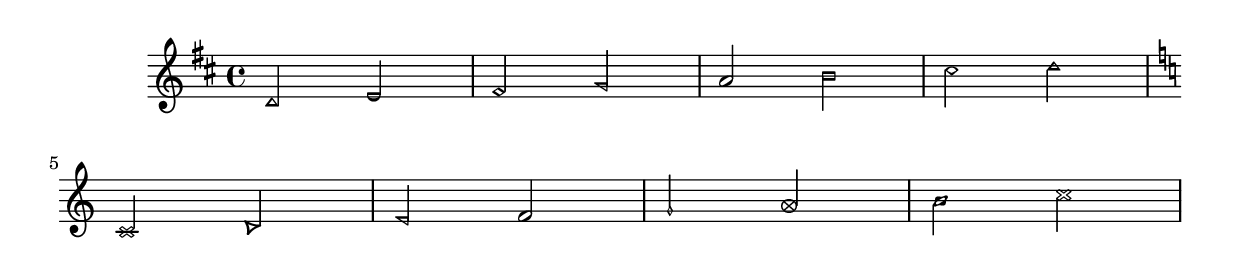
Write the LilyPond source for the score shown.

%% Do not edit this file; it is automatically
%% generated from LSR http://lsr.dsi.unimi.it
%% This file is in the public domain.
\version "2.13.16"

\header {
  lsrtags = "pitches, editorial-annotations"

%% Translation of GIT committish: 1d589aa04c20d7711bf662618adbdd6d445db29d
  doctitlees = "Aplicar estilos de cabeza según la nota de la escala"
  texidoces = "
La propiedad @code{shapeNoteStyles} se puede usar para definir varios
estilos de cabezas de nota para cada grado de la escala (según esté
establecido por la armadura o por la propiedad @code{tonic}).  Esta
propiedad requiere un conjunto de símbolos, que pueden ser puramente
arbitrarios (se permiten expresiones geométricas como @code{triangle},
triángulo, @code{cross}, aspas, y @code{xcircle}, círculo con aspas) o
basados en una antigua tradición americana de grabado (ciertos nombres
de nota latinos trambién se permiten).

Dicho esto, para imitar antiguos cancioneros americanos, existen varios
estilos predefinidos de cabezas de nota disponibles a través de
instrucciones de abreviatura como @code{\\aikenHeads} o
@code{\\sacredHarpHeads}.

Este ejemplo muestra distintas formas de obtener cabezas de notas con forma,
y muestra la capacidad de transportar una melodía sin perder la
correspondencia entre las funciones armónicas y los estilos de cabezas de
nota.

"

%% Translation of GIT committish: 0a868be38a775ecb1ef935b079000cebbc64de40
  doctitlede = "Notenkopfstile basierend auf der Tonleiterstufe erstellen"
  texidocde = "
Die @code{shapeNoteStyles}-(NotenFormenStile)-Eigenschaft kann benutzt
werden, um verschiedene Notenstile für jeden Schritt der Tonleiter
zu definieren (vorgegeben von der Tonart oder der @qq{tonic}
(Tonika)-Eigneschaft.  Diese Eigenschaft braucht eine Anzahl von Symbolen,
welche beliebig sein können (geometrische Ausdrücke wie @code{triangle}
(Dreieck), @code{cross} (Kreuz) und @code{xcircle} (X-Kreis) sind erlaubt)
oder basierend auf einer alten amerikanischen Notensatztradition (einige
lateinische Notenbezeichnungen sind auch erlaubt).

Um alte amerikanische Liederbücher zu imitieren, gibt es einige
vordefinierte Notenstile wie etwa @code{\\aikenHeads} (im Stil von Aiken)
oder @code{\\sacredHarpHeads} (im Stil der Sacred Harp-Tradition).

Dieses Beispiel zeigt, wie man unterschiedlich geformte Noten erhält und
eine Melodie transponieren kann, ohne dass das Verhältnis zwischen den
harmonischen Funktionen und dem Notenstil verloren geht.

"
%% Translation of GIT committish: 58a29969da425eaf424946f4119e601545fb7a7e
  texidocfr = "
La propriété @code{shapeNoteStyles} permet d'affecter un profil
particulier à chaque degré de la gamme -- à partir de l'armure ou
de la propriété @code{tonic}.  Ses valeurs sont constituées d'une liste 
de symboles, qu'il s'agisse de formes géométriques (@code{triangle},
@code{cross}, ou @code{xcircle}) ou basés sur la tradition des graveurs
américains (avec quelques noms de note latins).

LilyPond dispose de deux raccourcis, @code{\aikenHeads} et
@code{\sacredHarpHeads}, permettant de reproduire déanciens recueils de
chansons américaines. 

L'exemple suivant montre plusieurs manières de profiler les têtes de
note, ainsi que la capacité de trnsposer tout en respectant la fonction
harmonique de chaque note dans la gamme. 

"
  doctitlefr = "Profilage des notes selon leur degré dans la gamme"


  texidoc = "
The @code{shapeNoteStyles} property can be used to define various note
head styles for each step of the scale (as set by the key signature or
the @code{tonic} property). This property requires a set of symbols,
which can be purely arbitrary (geometrical expressions such as
@code{triangle}, @code{cross}, and @code{xcircle} are allowed) or based
on old American engraving tradition (some latin note names are also
allowed).

That said, to imitate old American song books, there are several
predefined note head styles available through shortcut commands such as
@code{\\aikenHeads} or @code{\\sacredHarpHeads}.

This example shows different ways to obtain shape note heads, and
demonstrates the ability to transpose a melody without losing the
correspondence between harmonic functions and note head styles.

"
  doctitle = "Applying note head styles depending on the step of the scale"
} % begin verbatim

fragment = {
  \key c \major
  c2 d
  e2 f
  g2 a
  b2 c
}

\new Staff {
  \transpose c d
  \relative c' {
    \set shapeNoteStyles = #'#(do re mi fa
                               #f la ti)
    \fragment
  }

  \break

  \relative c' {
    \set shapeNoteStyles = #'#(cross triangle fa #f
                               mensural xcircle diamond)
    \fragment
  }
}

